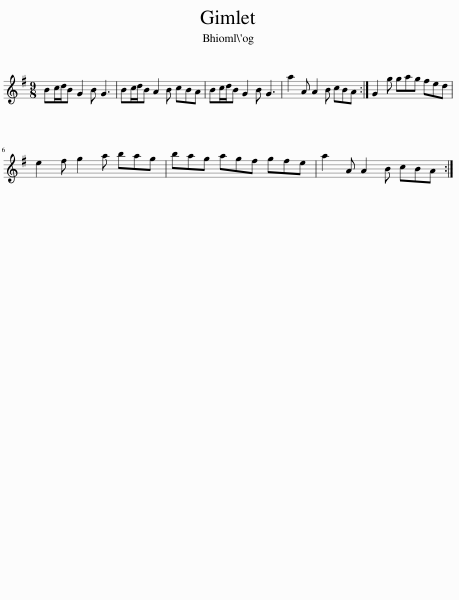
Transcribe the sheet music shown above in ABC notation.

X:1
L:1/8
M:9/8
I:linebreak $
K:G
V:1 treble
V:1
 Bc/d/B G2 B G3 | Bc/d/B A2 B cBA | Bc/d/B G2 B G3 | a2 A A2 B cBA :| G2 g gag fed |$ %5
 e2 f g2 a bag | bag agf gfe | a2 A A2 B cBA :| %8
